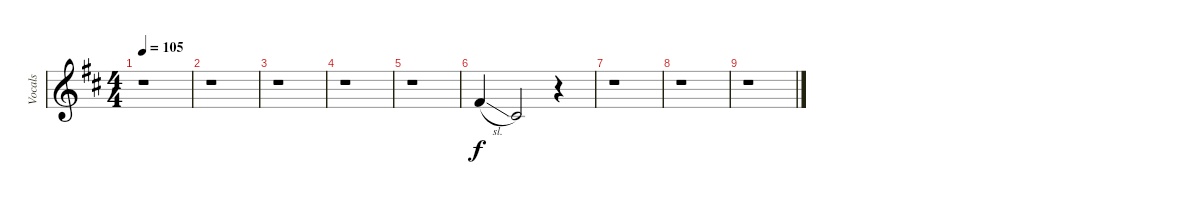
\track ("Vocals" "Vocals") {instrument tenorsax}
\staff {score}
\tuning (E4 B3 G3 D3 A2 E2) {hide}
\ts (4 4)
\tempo 105
\clef g2
\ks bminor
r.1{dy f} |
r.1 |
r.1 |
r.1 |
r.1 |
7.2{sl}.4 2.2.2 r.4 |
r.1 |
r.1 |
r.1
